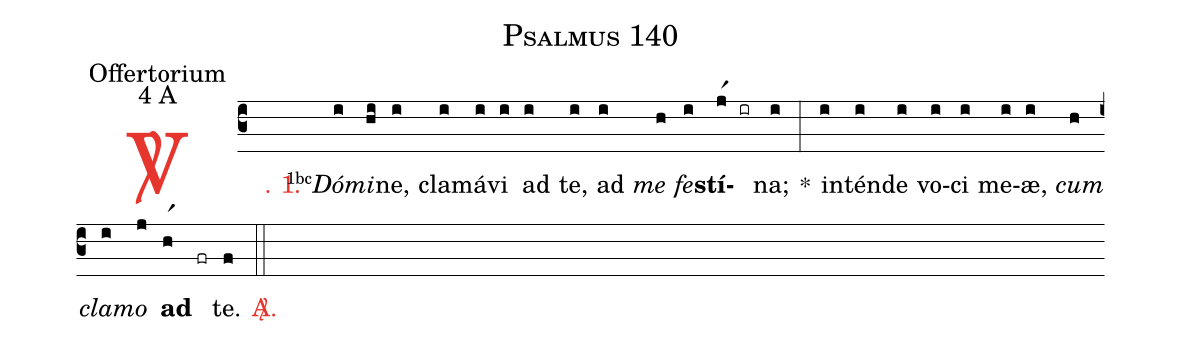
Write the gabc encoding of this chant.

name: Psalmus 140;
office-part: Offertorium;
mode: 4;
mode-differentia: A;
%%
(c3)

<c><sp>V/</sp>. 1.</c>() <v>\VSup{1bc}</v><i>Dó</i>(i)<i>mi</i>(hi)ne,(i) cla(i)má(i)vi(i) ad(i) te,(i) ad(i) <i>me</i>(h) <i>fe</i>(i)<b>stí</b>(jr1)(ir)na;(i) *(:) in(i)tén(i)de(i) vo(i)ci(i) me(i)æ,(i) <i>cum</i>(h) <i>cla</i>(i)<i>mo</i>(j) <b>ad</b>(hr1) (fr) te.(f)

<c><sp>A/</sp>.</c>(::)
